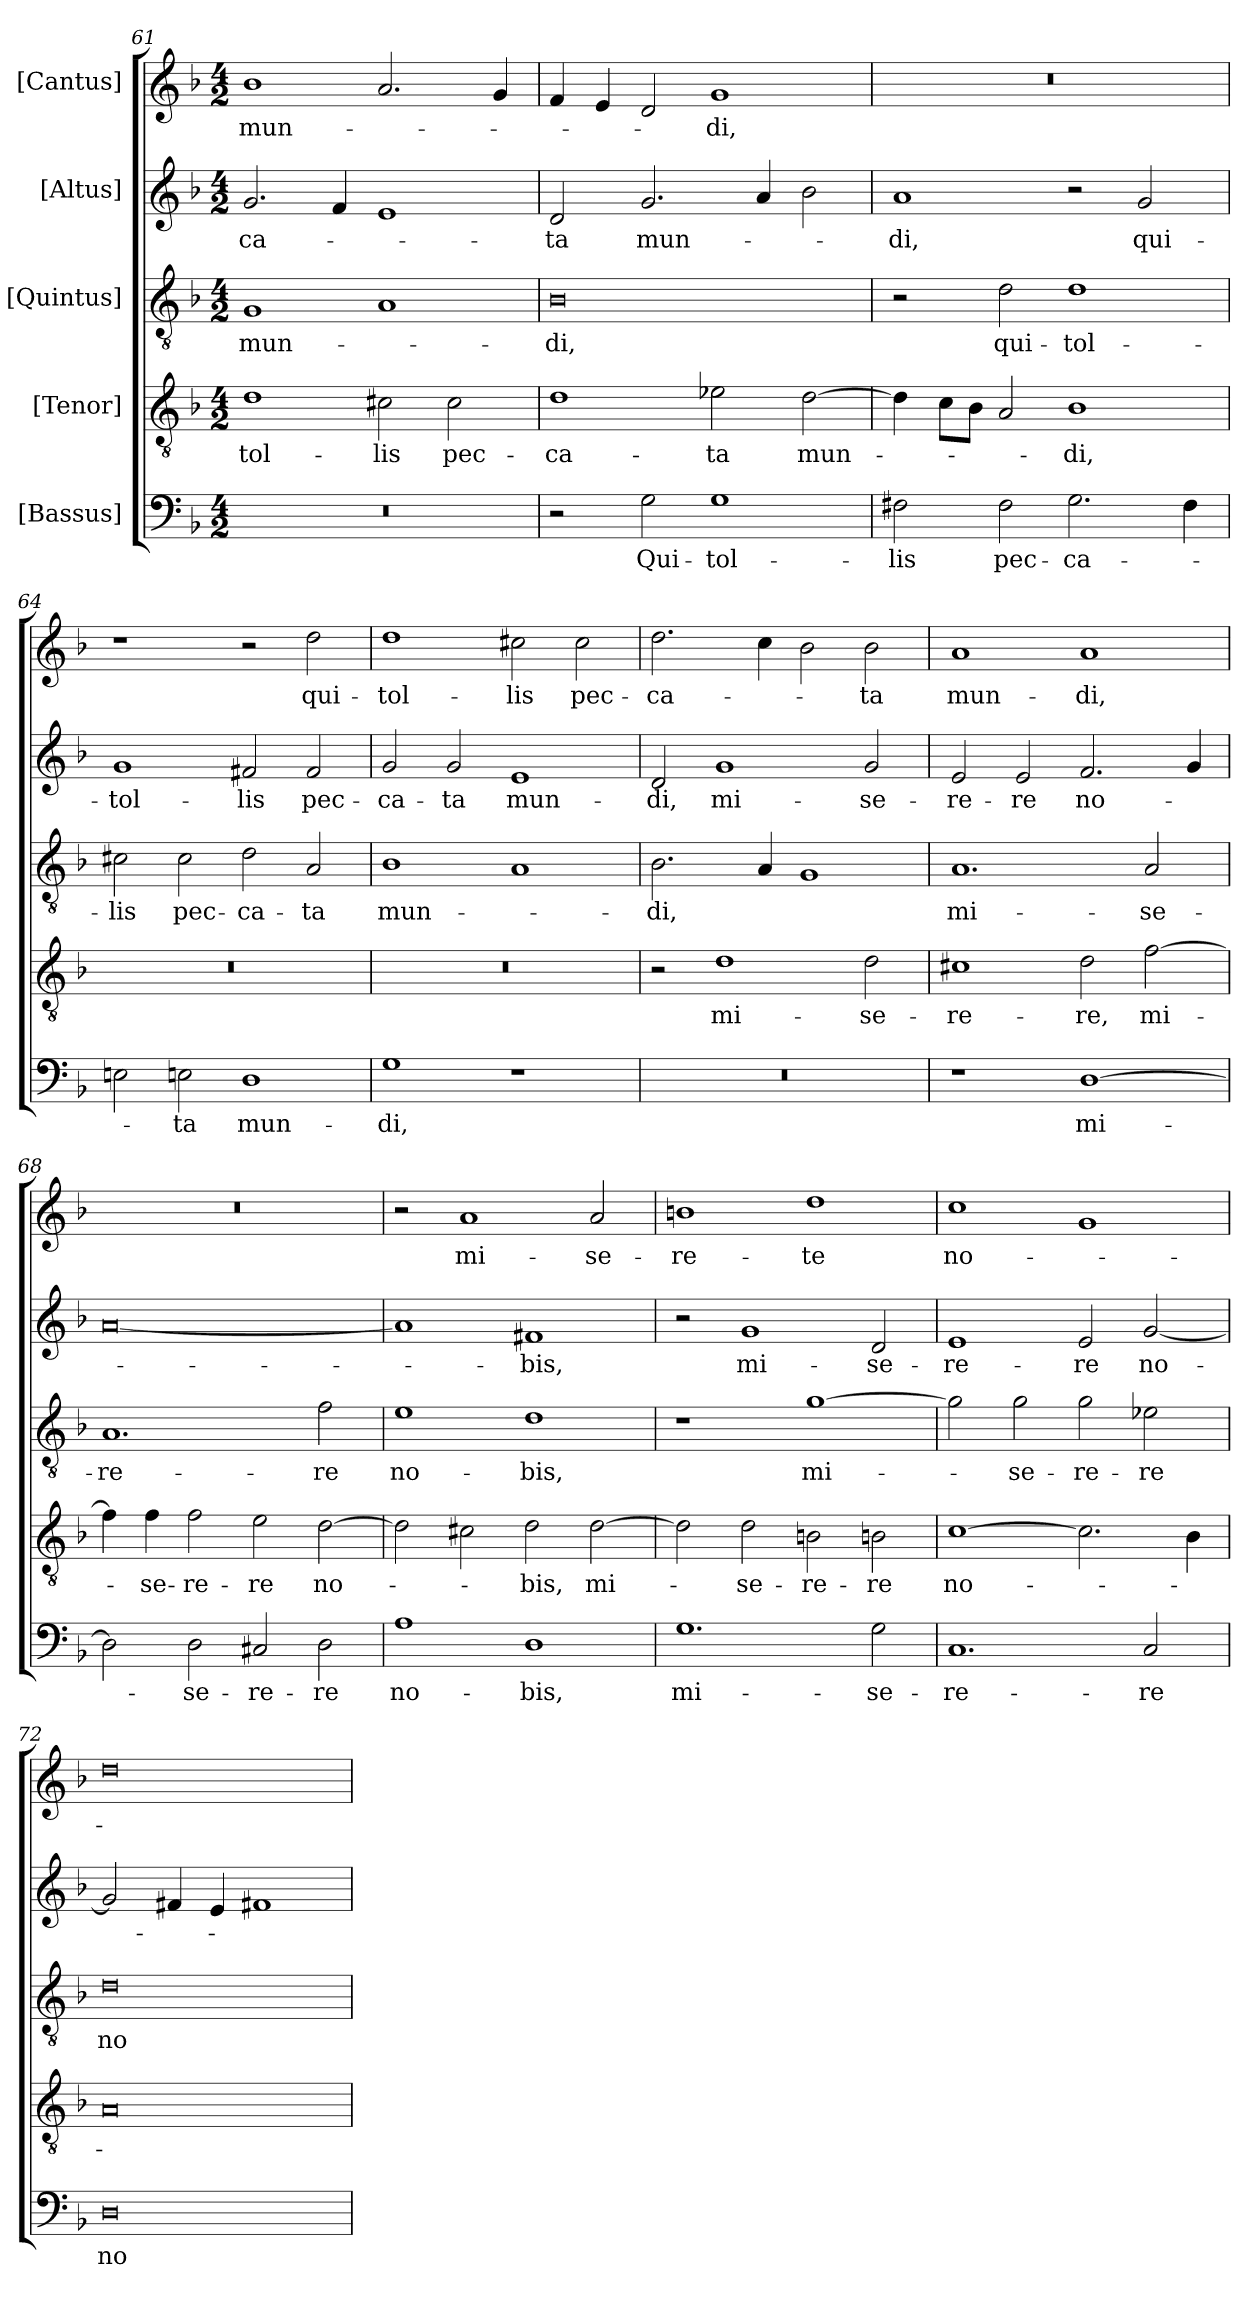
**kern	**text	**kern	**text	**kern	**text	**kern	**text	**kern	**text
*part5	*part5	*part4	*part4	*part3	*part3	*part2	*part2	*part1	*part1
*staff5	*staff5	*staff4	*staff4	*staff3	*staff3	*staff2	*staff2	*staff1	*staff1
*I"[Bassus]	*	*I"[Tenor]	*	*I"[Quintus]	*	*I"[Altus]	*	*I"[Cantus]	*
*clefF4	*	*clefGv2	*	*clefGv2	*	*clefG2	*	*clefG2	*
*k[b-]	*	*k[b-]	*	*k[b-]	*	*k[b-]	*	*k[b-]	*
*M4/2	*	*M4/2	*	*M4/2	*	*M4/2	*	*M4/2	*
=61	=61	=61	=61	=61	=61	=61	=61	=61	=61
0r	.	1d\	-tol-	1G/	mun-	2.g/	-ca-	1b-\	mun-
.	.	.	.	.	.	4f/	.	.	.
.	.	2c#X\	-lis	1A/	.	1e/	.	2.a/	.
.	.	2c#\	pec-	.	.	.	.	.	.
.	.	.	.	.	.	.	.	4g/	.
=62	=62	=62	=62	=62	=62	=62	=62	=62	=62
2r	.	1d\	-ca-	0B-\	-di,	2d/	-ta	4f/	.
.	.	.	.	.	.	.	.	4e/	.
2G\	Qui-	.	.	.	.	2.g/	mun-	2d/	.
1G\	tol-	2e-X\	-ta	.	.	.	.	1g/	-di,
.	.	.	.	.	.	4a/	.	.	.
.	.	[2d\	mun-	.	.	2b-\	.	.	.
=63	=63	=63	=63	=63	=63	=63	=63	=63	=63
2F#X\	-lis	4d\]	.	2r	.	1a/	-di,	0r	.
.	.	8c\L	.	.	.	.	.	.	.
.	.	8B-\J	.	.	.	.	.	.	.
2F#\	pec-	2A/	.	2d\	qui-	.	.	.	.
2.G\	-ca-	1B-\	-di,	1d\	tol-	2r	.	.	.
.	.	.	.	.	.	2g/	qui-	.	.
4F#\	.	.	.	.	.	.	.	.	.
=64	=64	=64	=64	=64	=64	=64	=64	=64	=64
2En\	.	0r	.	2c#X\	-lis	1g/	tol-	1r	.
2En\	-ta	.	.	2c#\	pec-	.	.	.	.
1D\	mun-	.	.	2d\	-ca-	2f#X/	-lis	2r	.
.	.	.	.	2A/	-ta	2f#/	pec-	2dd\	qui-
=65	=65	=65	=65	=65	=65	=65	=65	=65	=65
1G\	-di,	0r	.	1B-\	mun-	2g/	-ca-	1dd\	tol-
.	.	.	.	.	.	2g/	-ta	.	.
1r	.	.	.	1A/	.	1e/	mun-	2cc#X\	-lis
.	.	.	.	.	.	.	.	2cc#\	pec-
=66	=66	=66	=66	=66	=66	=66	=66	=66	=66
0r	.	2r	.	2.B-\	-di,	2d/	-di,	2.dd\	-ca-
.	.	1d\	mi-	.	.	1g/	mi-	.	.
.	.	.	.	4A/	.	.	.	4cc\	.
.	.	.	.	1G/	.	.	.	2b-\	.
.	.	2d\	-se-	.	.	2g/	-se-	2b-\	-ta
=67	=67	=67	=67	=67	=67	=67	=67	=67	=67
1r	.	1c#X\	-re-	1.A/	mi-	2e/	-re-	1a/	mun-
.	.	.	.	.	.	2e/	-re	.	.
[1D\	mi-	2d\	-re,	.	.	2.f/	no-	1a/	-di,
.	.	[2f\	mi-	2A/	-se-	.	.	.	.
.	.	.	.	.	.	4g/	.	.	.
=68	=68	=68	=68	=68	=68	=68	=68	=68	=68
2D\]	.	4f\]	.	1.A/	-re-	[0a/	.	0r	.
.	.	4f\	-se-	.	.	.	.	.	.
2D\	-se-	2f\	-re-	.	.	.	.	.	.
2C#X/	-re-	2e\	-re	.	.	.	.	.	.
2D\	-re	[2d\	no-	2f\	-re	.	.	.	.
=69	=69	=69	=69	=69	=69	=69	=69	=69	=69
1A\	no-	2d\]	.	1e\	no-	1a/]	.	2r	.
.	.	2c#X\	.	.	.	.	.	1a/	mi-
1D\	-bis,	2d\	-bis,	1d\	-bis,	1f#X/	-bis,	.	.
.	.	[2d\	mi-	.	.	.	.	2a/	-se-
=70	=70	=70	=70	=70	=70	=70	=70	=70	=70
1.G\	mi-	2d\]	.	1r	.	2r	.	1bn\	-re-
.	.	2d\	-se-	.	.	1g/	mi-	.	.
.	.	2Bn\	-re-	[1g\	mi-	.	.	1dd\	-te
2G\	-se-	2Bn\	-re	.	.	2d/	-se-	.	.
=71	=71	=71	=71	=71	=71	=71	=71	=71	=71
1.C/	-re-	[1c\	no-	2g\]	.	1e/	-re-	1cc\	no-
.	.	.	.	2g\	-se-	.	.	.	.
.	.	2.c\]	.	2g\	-re-	2e/	-re	1g/	.
2C/	-re	.	.	2e-X\	-re	[2g/	no-	.	.
.	.	4B-\	.	.	.	.	.	.	.
=72	=72	=72	=72	=72	=72	=72	=72	=72	=72
0D\	no-	0A/	.	0d\	no-	2g/]	.	0dd\	.
.	.	.	.	.	.	4f#X/	.	.	.
.	.	.	.	.	.	4e/	.	.	.
.	.	.	.	.	.	1f#X/	.	.	.
=	=	=	=	=	=	=	=	=	=
*-	*-	*-	*-	*-	*-	*-	*-	*-	*-
